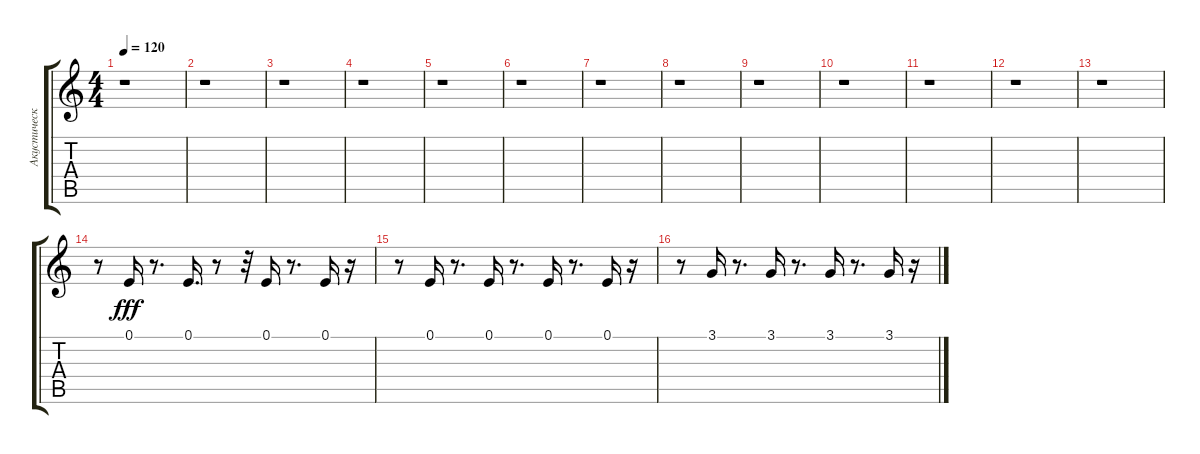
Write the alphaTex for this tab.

\track ("Акустический Гранд Роял" "Акустическ") {instrument acousticgrandpiano}
\staff {score tabs}
\tuning (E4 B3 G3 D3 A2 E2) {hide}
\ts (4 4)
\tempo 120
\clef g2
\ks c
r.1{dy fff} |
r.1 |
r.1 |
r.1 |
r.1 |
r.1 |
r.1 |
r.1 |
r.1 |
r.1 |
r.1 |
r.1 |
r.1 |
r.8 0.1.16{instrument lead7fifths} r.8{d} 0.1.16{d} r.8 r.32 0.1.16 r.8{d} 0.1.16 r.16 |
r.8 0.1.16 r.8{d} 0.1.16 r.8{d} 0.1.16 r.8{d} 0.1.16 r.16 |
r.8 3.1.16 r.8{d} 3.1.16 r.8{d} 3.1.16 r.8{d} 3.1.16 r.16
